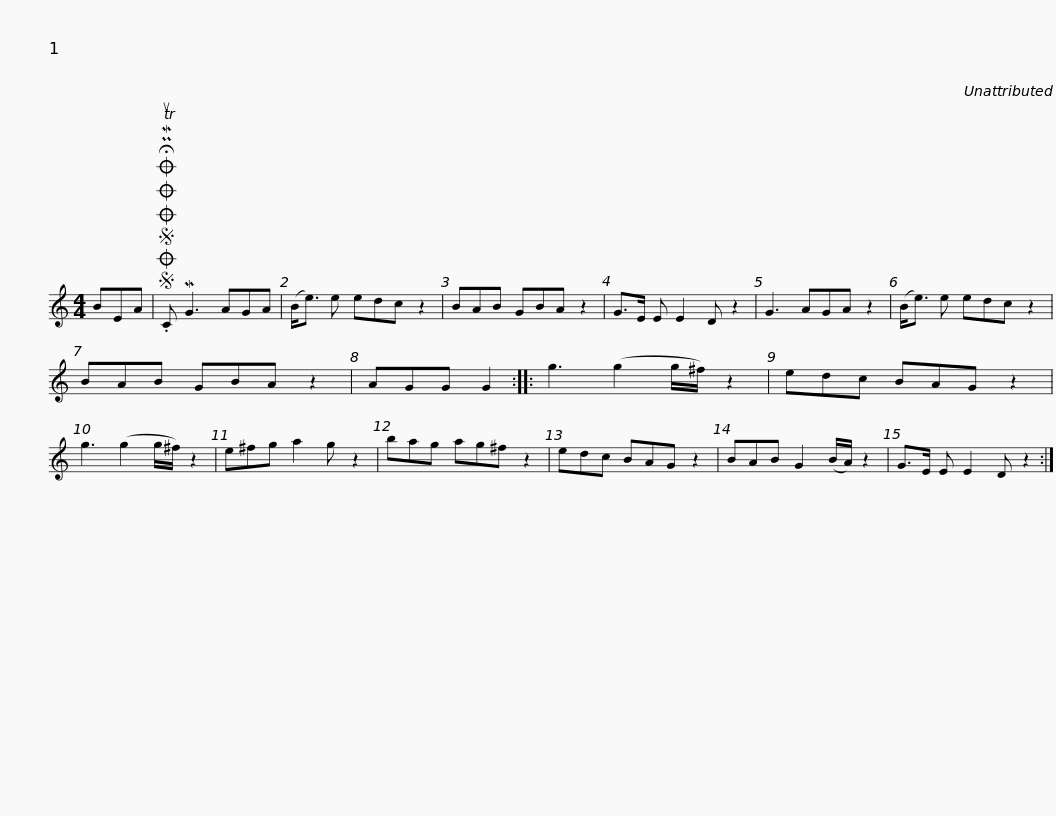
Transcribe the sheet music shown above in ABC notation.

X:1
L:1/8
M:4/4
I:linebreak $
K:C
V:1 treble
V:1
 BEA |SOSOOO .!fermata!PMTuC MG3 AGA | (B<e) e edc z2 | BAB GBA z2 | G>E E E2 D z2 | %5
 G3 AGA z2 | (B<e) e edc z2 |$ BAB GBA z2 | AGG G2 :: g3 (g2 g/^f/) z2 | %10
 edc BAG z2 | g3 (g2 g/^f/) z2 | e^fg a2 g z2 | bag ag^f z2 |$ edc BAG z2 | %15
 BAB G2 (B/A/) z2 | G>E E E2 D z2 :| %17
